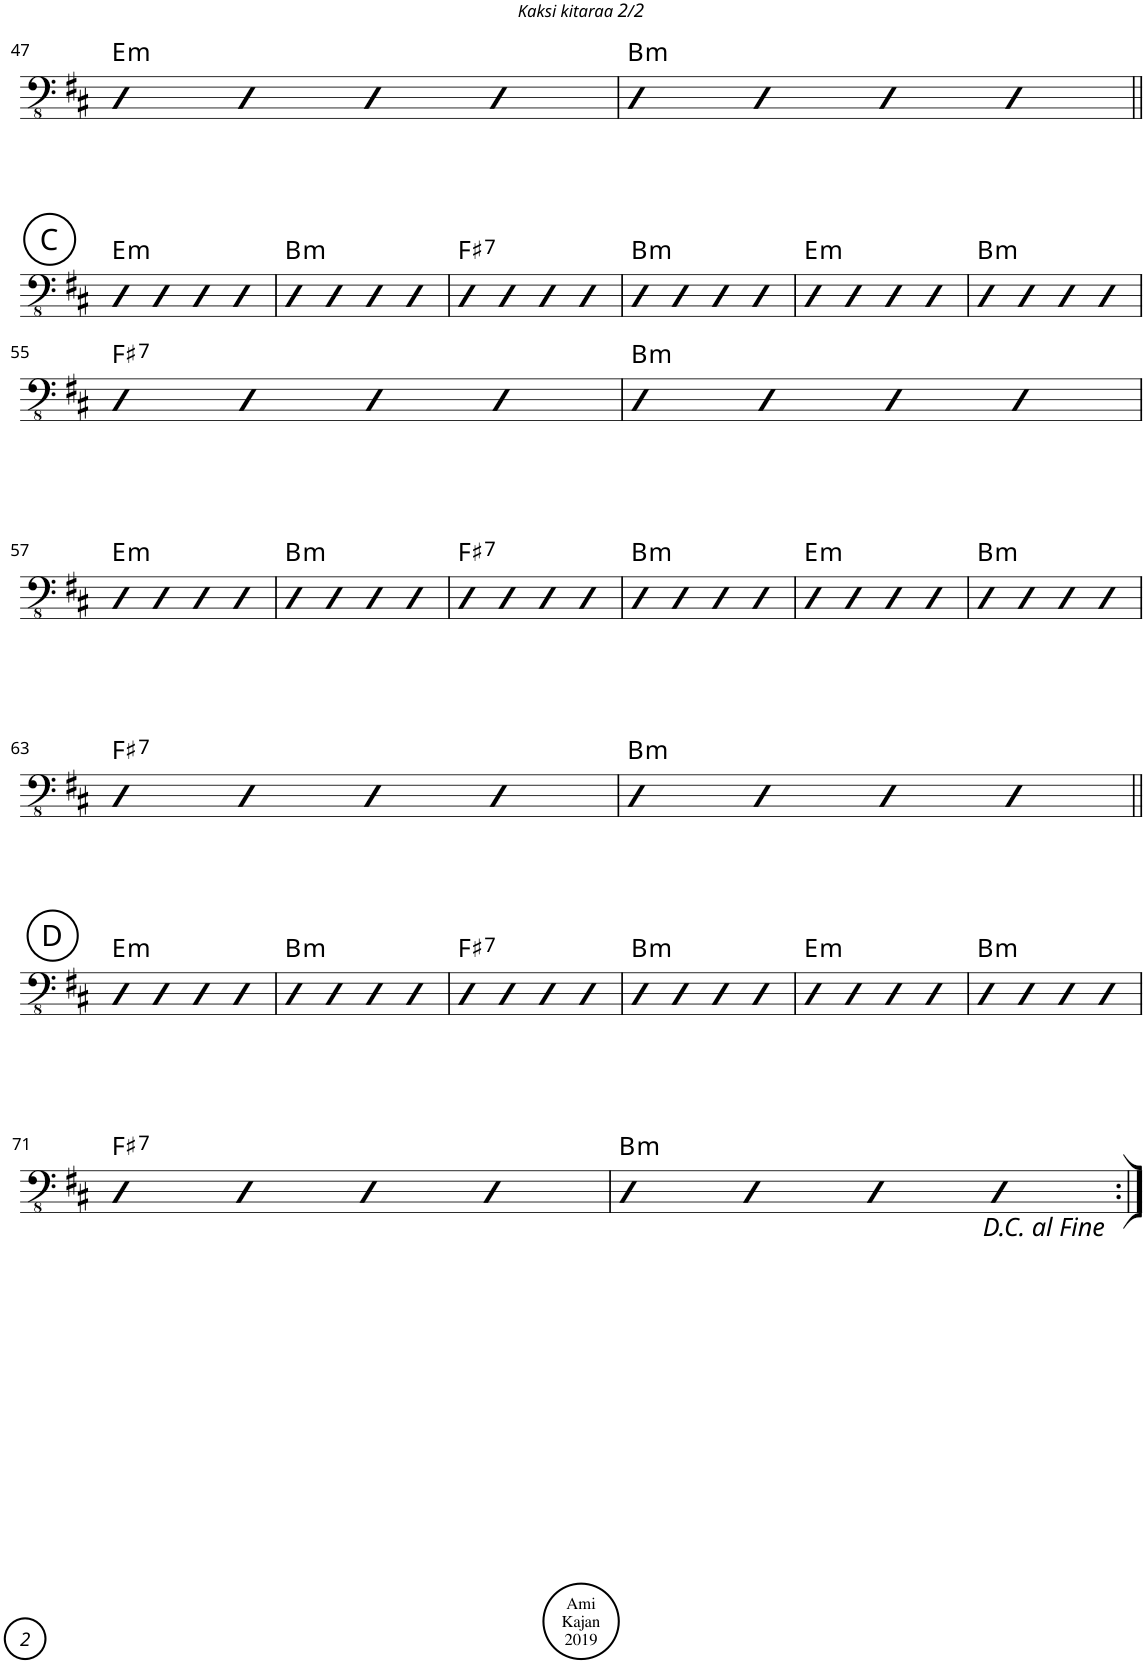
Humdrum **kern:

**kern	**harte
*part1	*part1
*staff1	*
*I"Piano	*
*I'Pno.	*
!!LO:PB:g=z
*clefFv4	*
*k[f#c#]	*
*M4/4	*
*met(c)	*
=47	=47
!	!LO:H:kt=m
4FF#	E:min
4FF#	.
4FF#	.
4FF#	.
=48	=48
!	!LO:H:kt=m
4FF#	B:min
4FF#	.
4FF#	.
4FF#	.
!!LO:LB:g=z
!!LO:REH:place=s1:a:cj:enc=circle:fs=14:t=C
=49||	=49||
!	!LO:H:kt=m
4FF#	E:min
4FF#	.
4FF#	.
4FF#	.
=50	=50
!	!LO:H:kt=m
4FF#	B:min
4FF#	.
4FF#	.
4FF#	.
=51	=51
!	!LO:H:kt=7
4FF#	F#:7
4FF#	.
4FF#	.
4FF#	.
=52	=52
!	!LO:H:kt=m
4FF#	B:min
4FF#	.
4FF#	.
4FF#	.
=53	=53
!	!LO:H:kt=m
4FF#	E:min
4FF#	.
4FF#	.
4FF#	.
=54	=54
!	!LO:H:kt=m
4FF#	B:min
4FF#	.
4FF#	.
4FF#	.
!!LO:LB:g=z
=55	=55
!	!LO:H:kt=7
4FF#	F#:7
4FF#	.
4FF#	.
4FF#	.
=56	=56
!	!LO:H:kt=m
4FF#	B:min
4FF#	.
4FF#	.
4FF#	.
!!LO:LB:g=z
=57	=57
!	!LO:H:kt=m
4FF#	E:min
4FF#	.
4FF#	.
4FF#	.
=58	=58
!	!LO:H:kt=m
4FF#	B:min
4FF#	.
4FF#	.
4FF#	.
=59	=59
!	!LO:H:kt=7
4FF#	F#:7
4FF#	.
4FF#	.
4FF#	.
=60	=60
!	!LO:H:kt=m
4FF#	B:min
4FF#	.
4FF#	.
4FF#	.
=61	=61
!	!LO:H:kt=m
4FF#	E:min
4FF#	.
4FF#	.
4FF#	.
=62	=62
!	!LO:H:kt=m
4FF#	B:min
4FF#	.
4FF#	.
4FF#	.
!!LO:LB:g=z
=63	=63
!	!LO:H:kt=7
4FF#	F#:7
4FF#	.
4FF#	.
4FF#	.
=64	=64
!	!LO:H:kt=m
4FF#	B:min
4FF#	.
4FF#	.
4FF#	.
!!LO:LB:g=z
!!LO:REH:place=s1:a:cj:enc=circle:fs=14:t=D
=65||	=65||
!	!LO:H:kt=m
4FF#	E:min
4FF#	.
4FF#	.
4FF#	.
=66	=66
!	!LO:H:kt=m
4FF#	B:min
4FF#	.
4FF#	.
4FF#	.
=67	=67
!	!LO:H:kt=7
4FF#	F#:7
4FF#	.
4FF#	.
4FF#	.
=68	=68
!	!LO:H:kt=m
4FF#	B:min
4FF#	.
4FF#	.
4FF#	.
=69	=69
!	!LO:H:kt=m
4FF#	E:min
4FF#	.
4FF#	.
4FF#	.
=70	=70
!	!LO:H:kt=m
4FF#	B:min
4FF#	.
4FF#	.
4FF#	.
!!LO:LB:g=z
=71	=71
!	!LO:H:kt=7
4FF#	F#:7
4FF#	.
4FF#	.
4FF#	.
=72	=72
!	!LO:H:kt=m
4FF#	B:min
4FF#	.
4FF#	.
4FF#	.
=:|!	=:|!
*-	*-
